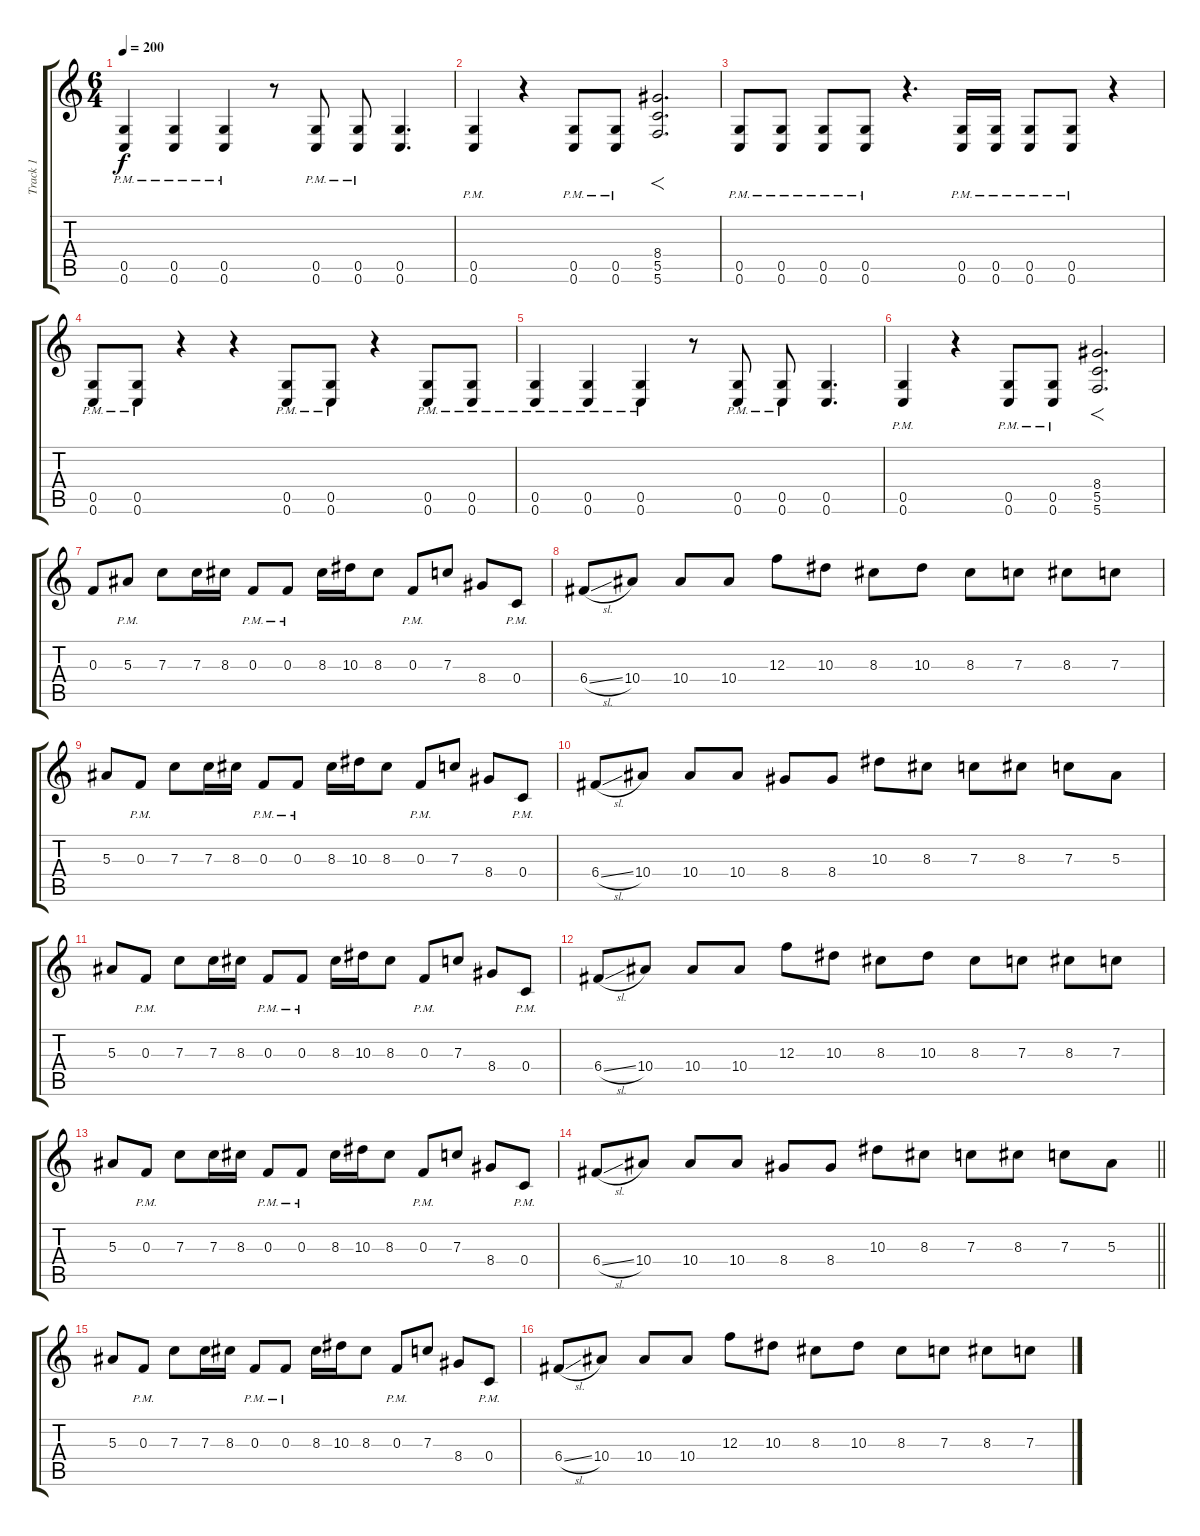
\track ("Track 1" "Track 1") {instrument distortionguitar}
\staff {score tabs}
\tuning (D4 A3 F3 C3 G2 C2) {hide}
\ts (6 4)
\tempo 200
\clef g2
\ks c
(0.5{pm} 0.6{pm}).4{dy f} (0.5{pm} 0.6{pm}).4 (0.5{pm} 0.6{pm}).4 r.8 (0.5{pm} 0.6{pm}).8 (0.5{pm} 0.6{pm}).8 (0.5 0.6).4{d} |
(0.5{pm} 0.6{pm}).4 r.4 (0.5{pm} 0.6{pm}).8 (0.5{pm} 0.6{pm}).8 (8.4 5.5 5.6).2{f d} |
(0.5{pm} 0.6{pm}).8{volume 15} (0.5{pm} 0.6{pm}).8 (0.5{pm} 0.6{pm}).8 (0.5{pm} 0.6{pm}).8 r.4{d} (0.5{pm} 0.6{pm}).16 (0.5{pm} 0.6{pm}).16 (0.5{pm} 0.6{pm}).8 (0.5{pm} 0.6{pm}).8 r.4 |
(0.5{pm} 0.6{pm}).8 (0.5{pm} 0.6{pm}).8 r.4 r.4 (0.5{pm} 0.6{pm}).8 (0.5{pm} 0.6{pm}).8 r.4 (0.5{pm} 0.6{pm}).8 (0.5{pm} 0.6{pm}).8 |
(0.5{pm} 0.6{pm}).4 (0.5{pm} 0.6{pm}).4 (0.5{pm} 0.6{pm}).4 r.8 (0.5{pm} 0.6{pm}).8 (0.5{pm} 0.6{pm}).8 (0.5 0.6).4{d} |
(0.5{pm} 0.6{pm}).4 r.4 (0.5{pm} 0.6{pm}).8 (0.5{pm} 0.6{pm}).8 (8.4 5.5 5.6).2{f d} |
0.3.8 5.3{pm}.8 7.3.8 7.3.16 8.3.16 0.3{pm}.8 0.3{pm}.8 8.3.16 10.3.16 8.3.8 0.3{pm}.8 7.3.8 8.4.8 0.4{pm}.8 |
6.4{sl}.8 10.4.8 10.4.8 10.4.8 12.3.8 10.3.8 8.3.8 10.3.8 8.3.8 7.3.8 8.3.8 7.3.8 |
5.3.8 0.3{pm}.8 7.3.8 7.3.16 8.3.16 0.3{pm}.8 0.3{pm}.8 8.3.16 10.3.16 8.3.8 0.3{pm}.8 7.3.8 8.4.8 0.4{pm}.8 |
6.4{sl}.8 10.4.8 10.4.8 10.4.8 8.4.8 8.4.8 10.3.8 8.3.8 7.3.8 8.3.8 7.3.8 5.3.8 |
5.3.8 0.3{pm}.8 7.3.8 7.3.16 8.3.16 0.3{pm}.8 0.3{pm}.8 8.3.16 10.3.16 8.3.8 0.3{pm}.8 7.3.8 8.4.8 0.4{pm}.8 |
6.4{sl}.8 10.4.8 10.4.8 10.4.8 12.3.8 10.3.8 8.3.8 10.3.8 8.3.8 7.3.8 8.3.8 7.3.8 |
5.3.8 0.3{pm}.8 7.3.8 7.3.16 8.3.16 0.3{pm}.8 0.3{pm}.8 8.3.16 10.3.16 8.3.8 0.3{pm}.8 7.3.8 8.4.8 0.4{pm}.8 |
\barLineRight lightlight
6.4{sl}.8 10.4.8 10.4.8 10.4.8 8.4.8 8.4.8 10.3.8 8.3.8 7.3.8 8.3.8 7.3.8 5.3.8 |
\section ("" "")
5.3.8{volume 8} 0.3{pm}.8 7.3.8 7.3.16 8.3.16 0.3{pm}.8 0.3{pm}.8 8.3.16 10.3.16 8.3.8 0.3{pm}.8 7.3.8 8.4.8 0.4{pm}.8 |
6.4{sl}.8 10.4.8 10.4.8 10.4.8 12.3.8 10.3.8 8.3.8 10.3.8 8.3.8 7.3.8 8.3.8 7.3.8
